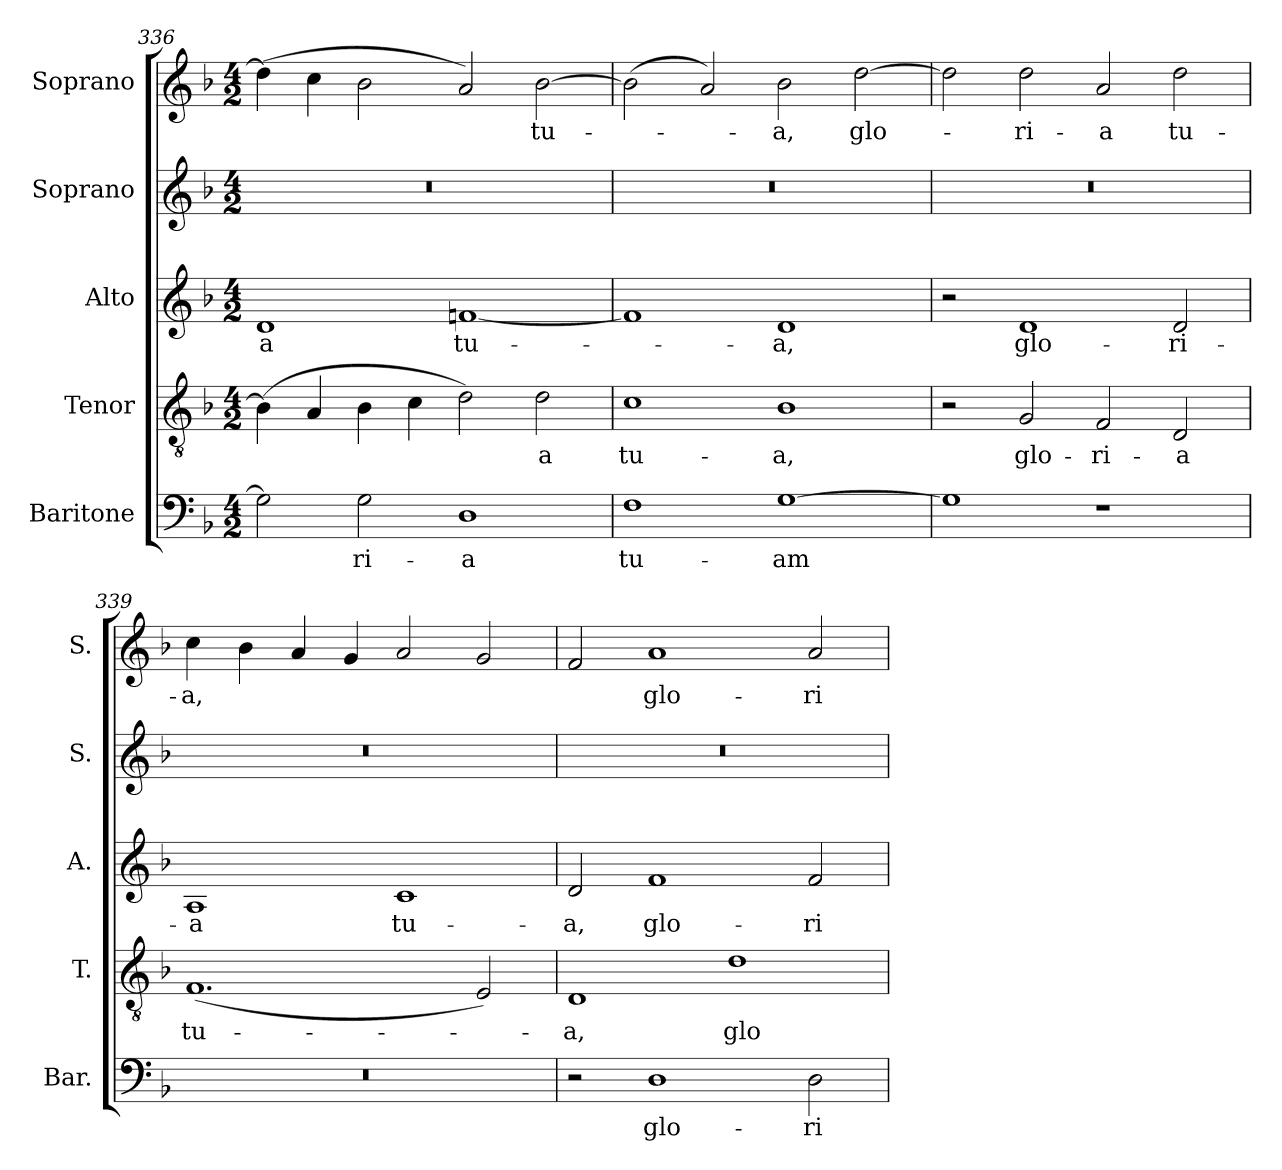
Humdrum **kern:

**kern	**text	**kern	**text	**kern	**text	**kern	**kern	**text
*part5	*part5	*part4	*part4	*part3	*part3	*part2	*part1	*part1
*staff5	*staff5	*staff4	*staff4	*staff3	*staff3	*staff2	*staff1	*staff1
*I"Baritone	*	*I"Tenor	*	*I"Alto	*	*I"Soprano	*I"Soprano	*
*I'Bar.	*	*I'T.	*	*I'A.	*	*I'S.	*I'S.	*
*clefF4	*	*clefGv2	*	*clefG2	*	*clefG2	*clefG2	*
*	*	*ITrd7c12	*	*	*	*	*	*
*k[b-]	*	*k[b-]	*	*k[b-]	*	*k[b-]	*k[b-]	*
*F:	*	*F:	*	*F:	*	*F:	*F:	*
*M4/2	*	*M4/2	*	*M4/2	*	*M4/2	*M4/2	*
=336	=336	=336	=336	=336	=336	=336	=336	=336
!	!	!	!	!	!LO:LY:b:color=#000000	!LO:N:vis=1	!	!
2Gi\]	.	(4BB-i\]	.	1di	-a	0r	(4ddi\]	.
.	.	4AAi/	.	.	.	.	4cci\	.
!	!LO:LY:b:color=#000000	!	!	!	!	!	!	!
2Gi\	-ri-	4BB-i\	.	.	.	.	2b-i\	.
.	.	4Ci\	.	.	.	.	.	.
!	!LO:LY:b:color=#000000	!	!	!	!	!	!	!
!	!	!	!	!	!LO:LY:b:color=#000000	!	!	!
1Di	-a	2Di\)	.	[1fni	tu-	.	2ai/)	.
!	!	!	!LO:LY:b:color=#000000	!	!	!	!	!
!	!	!	!	!	!	!	!	!LO:LY:b:color=#000000
.	.	2Di\	-a	.	.	.	[2b-i\	tu-
!!LO:LB:g=z
=337	=337	=337	=337	=337	=337	=337	=337	=337
!	!LO:LY:b:color=#000000	!	!	!	!	!	!	!
!	!	!	!LO:LY:b:color=#000000	!	!	!LO:N:vis=1	!	!
1Fi	tu-	1Ci	tu-	1fi]	.	0r	(2b-i\]	.
.	.	.	.	.	.	.	2ai/)	.
!	!LO:LY:b:color=#000000	!	!	!	!	!	!	!
!	!	!	!LO:LY:b:color=#000000	!	!	!	!	!
!	!	!	!	!	!LO:LY:b:color=#000000	!	!	!
!	!	!	!	!	!	!	!	!LO:LY:b:color=#000000
[1Gi	-am	1BB-i	-a,	1di	-a,	.	2b-i\	-a,
!	!	!	!	!	!	!	!	!LO:LY:b:color=#000000
.	.	.	.	.	.	.	[2ddi\	glo-
=338	=338	=338	=338	=338	=338	=338	=338	=338
!	!	!	!	!	!	!LO:N:vis=1	!	!
1Gi]	.	2r	.	2r	.	0r	2ddi\]	.
!	!	!	!LO:LY:b:color=#000000	!	!	!	!	!
!	!	!	!	!	!LO:LY:b:color=#000000	!	!	!
!	!	!	!	!	!	!	!	!LO:LY:b:color=#000000
.	.	2GGi/	glo-	1di	glo-	.	2ddi\	-ri-
!	!	!	!LO:LY:b:color=#000000	!	!	!	!	!
!	!	!	!	!	!	!	!	!LO:LY:b:color=#000000
1r	.	2FFi/	-ri-	.	.	.	2ai/	-a
!	!	!	!LO:LY:b:color=#000000	!	!	!	!	!
!	!	!	!	!	!LO:LY:b:color=#000000	!	!	!
!	!	!	!	!	!	!	!	!LO:LY:b:color=#000000
.	.	2DDi/	-a	2di/	-ri-	.	2ddi\	tu-
=339	=339	=339	=339	=339	=339	=339	=339	=339
!LO:N:vis=1	!	!	!	!	!	!	!	!
!	!	!	!LO:LY:b:color=#000000	!	!	!	!	!
!	!	!	!	!	!LO:LY:b:color=#000000	!LO:N:vis=1	!	!
!	!	!	!	!	!	!	!	!LO:LY:b:color=#000000
0r	.	(1.FFi	tu-	1Ai	-a	0r	4cci\	-a,
.	.	.	.	.	.	.	4b-i\	.
.	.	.	.	.	.	.	4ai/	.
.	.	.	.	.	.	.	4gi/	.
!	!	!	!	!	!LO:LY:b:color=#000000	!	!	!
.	.	.	.	1ci	tu-	.	2ai/	.
.	.	2EEi/)	.	.	.	.	2gi/	.
=340	=340	=340	=340	=340	=340	=340	=340	=340
!	!	!	!LO:LY:b:color=#000000	!	!	!	!	!
!	!	!	!	!	!LO:LY:b:color=#000000	!LO:N:vis=1	!	!
2r	.	1DDi	-a,	2di/	-a,	0r	2fi/	.
!	!LO:LY:b:color=#000000	!	!	!	!	!	!	!
!	!	!	!	!	!LO:LY:b:color=#000000	!	!	!
!	!	!	!	!	!	!	!	!LO:LY:b:color=#000000
1Di	glo-	.	.	1fi	glo-	.	1ai	glo-
!	!	!	!LO:LY:b:color=#000000	!	!	!	!	!
.	.	1Di	glo-	.	.	.	.	.
!	!LO:LY:b:color=#000000	!	!	!	!	!	!	!
!	!	!	!	!	!LO:LY:b:color=#000000	!	!	!
!	!	!	!	!	!	!	!	!LO:LY:b:color=#000000
2Di\	-ri-	.	.	2fi/	-ri-	.	2ai/	-ri-
=	=	=	=	=	=	=	=	=
*-	*-	*-	*-	*-	*-	*-	*-	*-
